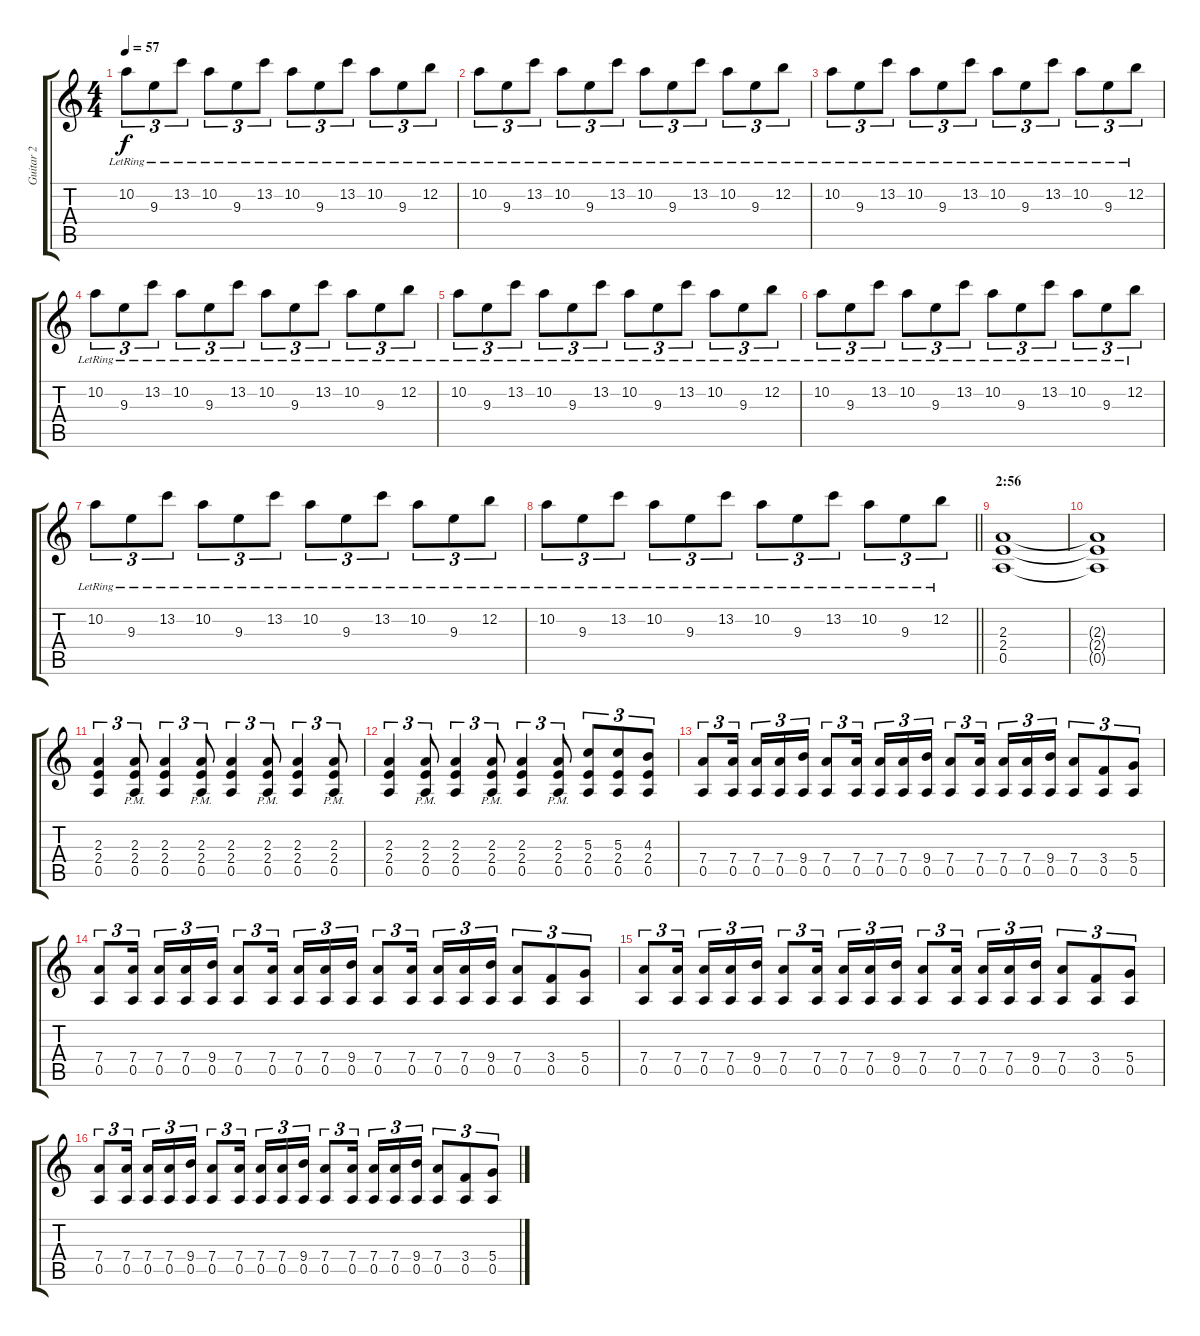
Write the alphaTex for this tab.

\track ("Guitar 2" "Guitar 2") {instrument acousticguitarsteel}
\staff {score tabs}
\tuning (E4 B3 G3 D3 A2 E2) {hide}
\ts (4 4)
\tempo 57
\clef g2
\ks c
10.2{lr}.8{tu (3 2) dy f} 9.3{lr}.8{tu (3 2)} 13.2{lr}.8{tu (3 2)} 10.2{lr}.8{tu (3 2)} 9.3{lr}.8{tu (3 2)} 13.2{lr}.8{tu (3 2)} 10.2{lr}.8{tu (3 2)} 9.3{lr}.8{tu (3 2)} 13.2{lr}.8{tu (3 2)} 10.2{lr}.8{tu (3 2)} 9.3{lr}.8{tu (3 2)} 12.2{lr}.8{tu (3 2)} |
10.2{lr}.8{tu (3 2)} 9.3{lr}.8{tu (3 2)} 13.2{lr}.8{tu (3 2)} 10.2{lr}.8{tu (3 2)} 9.3{lr}.8{tu (3 2)} 13.2{lr}.8{tu (3 2)} 10.2{lr}.8{tu (3 2)} 9.3{lr}.8{tu (3 2)} 13.2{lr}.8{tu (3 2)} 10.2{lr}.8{tu (3 2)} 9.3{lr}.8{tu (3 2)} 12.2{lr}.8{tu (3 2)} |
10.2{lr}.8{tu (3 2)} 9.3{lr}.8{tu (3 2)} 13.2{lr}.8{tu (3 2)} 10.2{lr}.8{tu (3 2)} 9.3{lr}.8{tu (3 2)} 13.2{lr}.8{tu (3 2)} 10.2{lr}.8{tu (3 2)} 9.3{lr}.8{tu (3 2)} 13.2{lr}.8{tu (3 2)} 10.2{lr}.8{tu (3 2)} 9.3{lr}.8{tu (3 2)} 12.2{lr}.8{tu (3 2)} |
10.2{lr}.8{tu (3 2)} 9.3{lr}.8{tu (3 2)} 13.2{lr}.8{tu (3 2)} 10.2{lr}.8{tu (3 2)} 9.3{lr}.8{tu (3 2)} 13.2{lr}.8{tu (3 2)} 10.2{lr}.8{tu (3 2)} 9.3{lr}.8{tu (3 2)} 13.2{lr}.8{tu (3 2)} 10.2{lr}.8{tu (3 2)} 9.3{lr}.8{tu (3 2)} 12.2{lr}.8{tu (3 2)} |
10.2{lr}.8{tu (3 2)} 9.3{lr}.8{tu (3 2)} 13.2{lr}.8{tu (3 2)} 10.2{lr}.8{tu (3 2)} 9.3{lr}.8{tu (3 2)} 13.2{lr}.8{tu (3 2)} 10.2{lr}.8{tu (3 2)} 9.3{lr}.8{tu (3 2)} 13.2{lr}.8{tu (3 2)} 10.2{lr}.8{tu (3 2)} 9.3{lr}.8{tu (3 2)} 12.2{lr}.8{tu (3 2)} |
10.2{lr}.8{tu (3 2)} 9.3{lr}.8{tu (3 2)} 13.2{lr}.8{tu (3 2)} 10.2{lr}.8{tu (3 2)} 9.3{lr}.8{tu (3 2)} 13.2{lr}.8{tu (3 2)} 10.2{lr}.8{tu (3 2)} 9.3{lr}.8{tu (3 2)} 13.2{lr}.8{tu (3 2)} 10.2{lr}.8{tu (3 2)} 9.3{lr}.8{tu (3 2)} 12.2{lr}.8{tu (3 2)} |
10.2{lr}.8{tu (3 2)} 9.3{lr}.8{tu (3 2)} 13.2{lr}.8{tu (3 2)} 10.2{lr}.8{tu (3 2)} 9.3{lr}.8{tu (3 2)} 13.2{lr}.8{tu (3 2)} 10.2{lr}.8{tu (3 2)} 9.3{lr}.8{tu (3 2)} 13.2{lr}.8{tu (3 2)} 10.2{lr}.8{tu (3 2)} 9.3{lr}.8{tu (3 2)} 12.2{lr}.8{tu (3 2)} |
\barLineRight lightlight
10.2{lr}.8{tu (3 2)} 9.3{lr}.8{tu (3 2)} 13.2{lr}.8{tu (3 2)} 10.2{lr}.8{tu (3 2)} 9.3{lr}.8{tu (3 2)} 13.2{lr}.8{tu (3 2)} 10.2{lr}.8{tu (3 2)} 9.3{lr}.8{tu (3 2)} 13.2{lr}.8{tu (3 2)} 10.2{lr}.8{tu (3 2)} 9.3{lr}.8{tu (3 2)} 12.2{lr}.8{tu (3 2)} |
\section ("" "2:56")
(2.3 2.4 0.5).1{volume 12 instrument distortionguitar} |
(2.3{t} 2.4{t} 0.5{t}).1 |
(2.3 2.4 0.5).4{tu (3 2)} (2.3{pm} 2.4{pm} 0.5{pm}).8{tu (3 2)} (2.3 2.4 0.5).4{tu (3 2)} (2.3{pm} 2.4{pm} 0.5{pm}).8{tu (3 2)} (2.3 2.4 0.5).4{tu (3 2)} (2.3{pm} 2.4{pm} 0.5{pm}).8{tu (3 2)} (2.3 2.4 0.5).4{tu (3 2)} (2.3{pm} 2.4{pm} 0.5{pm}).8{tu (3 2)} |
(2.3 2.4 0.5).4{tu (3 2)} (2.3{pm} 2.4{pm} 0.5{pm}).8{tu (3 2)} (2.3 2.4 0.5).4{tu (3 2)} (2.3{pm} 2.4{pm} 0.5{pm}).8{tu (3 2)} (2.3 2.4 0.5).4{tu (3 2)} (2.3{pm} 2.4{pm} 0.5{pm}).8{tu (3 2)} (5.3 2.4 0.5).8{tu (3 2)} (5.3 2.4 0.5).8{tu (3 2)} (4.3 2.4 0.5).8{tu (3 2)} |
(7.4 0.5).8{tu (3 2)} (7.4 0.5).16{tu (3 2) beam splitsecondary} (7.4 0.5).16{tu (3 2)} (7.4 0.5).16{tu (3 2)} (9.4 0.5).16{tu (3 2)} (7.4 0.5).8{tu (3 2)} (7.4 0.5).16{tu (3 2) beam splitsecondary} (7.4 0.5).16{tu (3 2)} (7.4 0.5).16{tu (3 2)} (9.4 0.5).16{tu (3 2)} (7.4 0.5).8{tu (3 2)} (7.4 0.5).16{tu (3 2) beam splitsecondary} (7.4 0.5).16{tu (3 2)} (7.4 0.5).16{tu (3 2)} (9.4 0.5).16{tu (3 2)} (7.4 0.5).8{tu (3 2)} (3.4 0.5).8{tu (3 2)} (5.4 0.5).8{tu (3 2)} |
(7.4 0.5).8{tu (3 2)} (7.4 0.5).16{tu (3 2) beam splitsecondary} (7.4 0.5).16{tu (3 2)} (7.4 0.5).16{tu (3 2)} (9.4 0.5).16{tu (3 2)} (7.4 0.5).8{tu (3 2)} (7.4 0.5).16{tu (3 2) beam splitsecondary} (7.4 0.5).16{tu (3 2)} (7.4 0.5).16{tu (3 2)} (9.4 0.5).16{tu (3 2)} (7.4 0.5).8{tu (3 2)} (7.4 0.5).16{tu (3 2) beam splitsecondary} (7.4 0.5).16{tu (3 2)} (7.4 0.5).16{tu (3 2)} (9.4 0.5).16{tu (3 2)} (7.4 0.5).8{tu (3 2)} (3.4 0.5).8{tu (3 2)} (5.4 0.5).8{tu (3 2)} |
(7.4 0.5).8{tu (3 2)} (7.4 0.5).16{tu (3 2) beam splitsecondary} (7.4 0.5).16{tu (3 2)} (7.4 0.5).16{tu (3 2)} (9.4 0.5).16{tu (3 2)} (7.4 0.5).8{tu (3 2)} (7.4 0.5).16{tu (3 2) beam splitsecondary} (7.4 0.5).16{tu (3 2)} (7.4 0.5).16{tu (3 2)} (9.4 0.5).16{tu (3 2)} (7.4 0.5).8{tu (3 2)} (7.4 0.5).16{tu (3 2) beam splitsecondary} (7.4 0.5).16{tu (3 2)} (7.4 0.5).16{tu (3 2)} (9.4 0.5).16{tu (3 2)} (7.4 0.5).8{tu (3 2)} (3.4 0.5).8{tu (3 2)} (5.4 0.5).8{tu (3 2)} |
(7.4 0.5).8{tu (3 2)} (7.4 0.5).16{tu (3 2) beam splitsecondary} (7.4 0.5).16{tu (3 2)} (7.4 0.5).16{tu (3 2)} (9.4 0.5).16{tu (3 2)} (7.4 0.5).8{tu (3 2)} (7.4 0.5).16{tu (3 2) beam splitsecondary} (7.4 0.5).16{tu (3 2)} (7.4 0.5).16{tu (3 2)} (9.4 0.5).16{tu (3 2)} (7.4 0.5).8{tu (3 2)} (7.4 0.5).16{tu (3 2) beam splitsecondary} (7.4 0.5).16{tu (3 2)} (7.4 0.5).16{tu (3 2)} (9.4 0.5).16{tu (3 2)} (7.4 0.5).8{tu (3 2)} (3.4 0.5).8{tu (3 2)} (5.4 0.5).8{tu (3 2)}
